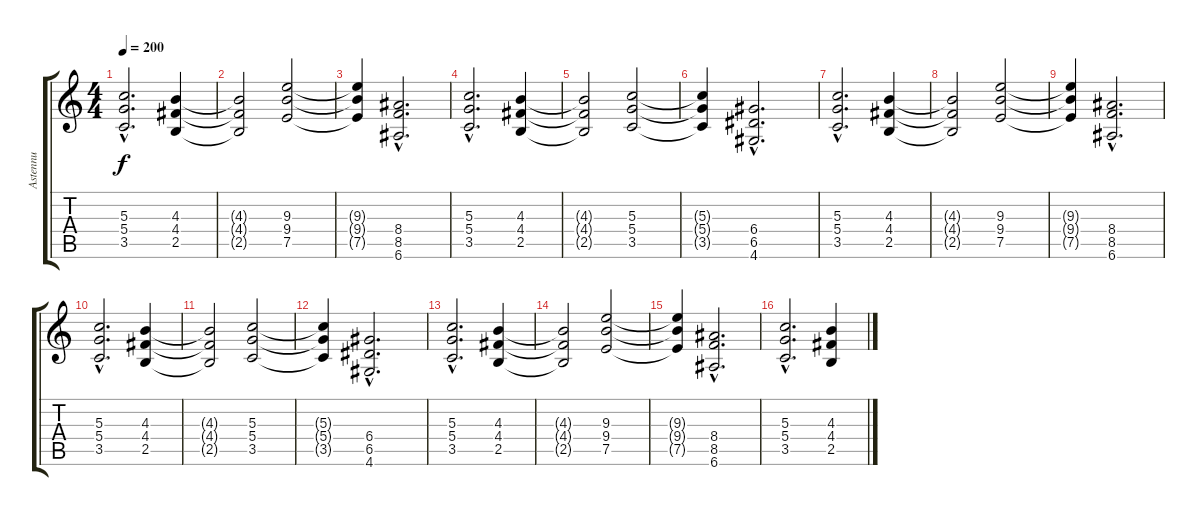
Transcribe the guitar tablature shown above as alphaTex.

\track ("Astennu" "Astennu") {instrument distortionguitar}
\staff {score tabs}
\tuning (E4 B3 G3 D3 A2 E2) {hide}
\ts (4 4)
\tempo 200
\clef g2
\ks c
(5.3{hac} 5.4{hac} 3.5{hac}).2{d dy f} (4.3 4.4 2.5).4 |
(4.3{t} 4.4{t} 2.5{t}).2 (9.3 9.4 7.5).2 |
(9.3{t} 9.4{t} 7.5{t}).4 (8.4{hac} 8.5{hac} 6.6{hac}).2{d} |
(5.3{hac} 5.4{hac} 3.5{hac}).2{d} (4.3 4.4 2.5).4 |
(4.3{t} 4.4{t} 2.5{t}).2 (5.3 5.4 3.5).2 |
(5.3{t} 5.4{t} 3.5{t}).4 (6.4{hac} 6.5{hac} 4.6{hac}).2{d} |
(5.3{hac} 5.4{hac} 3.5{hac}).2{d} (4.3 4.4 2.5).4 |
(4.3{t} 4.4{t} 2.5{t}).2 (9.3 9.4 7.5).2 |
(9.3{t} 9.4{t} 7.5{t}).4 (8.4{hac} 8.5{hac} 6.6{hac}).2{d} |
(5.3{hac} 5.4{hac} 3.5{hac}).2{d} (4.3 4.4 2.5).4 |
(4.3{t} 4.4{t} 2.5{t}).2 (5.3 5.4 3.5).2 |
(5.3{t} 5.4{t} 3.5{t}).4 (6.4{hac} 6.5{hac} 4.6{hac}).2{d} |
(5.3{hac} 5.4{hac} 3.5{hac}).2{d} (4.3 4.4 2.5).4 |
(4.3{t} 4.4{t} 2.5{t}).2 (9.3 9.4 7.5).2 |
(9.3{t} 9.4{t} 7.5{t}).4 (8.4{hac} 8.5{hac} 6.6{hac}).2{d} |
(5.3{hac} 5.4{hac} 3.5{hac}).2{d} (4.3 4.4 2.5).4
